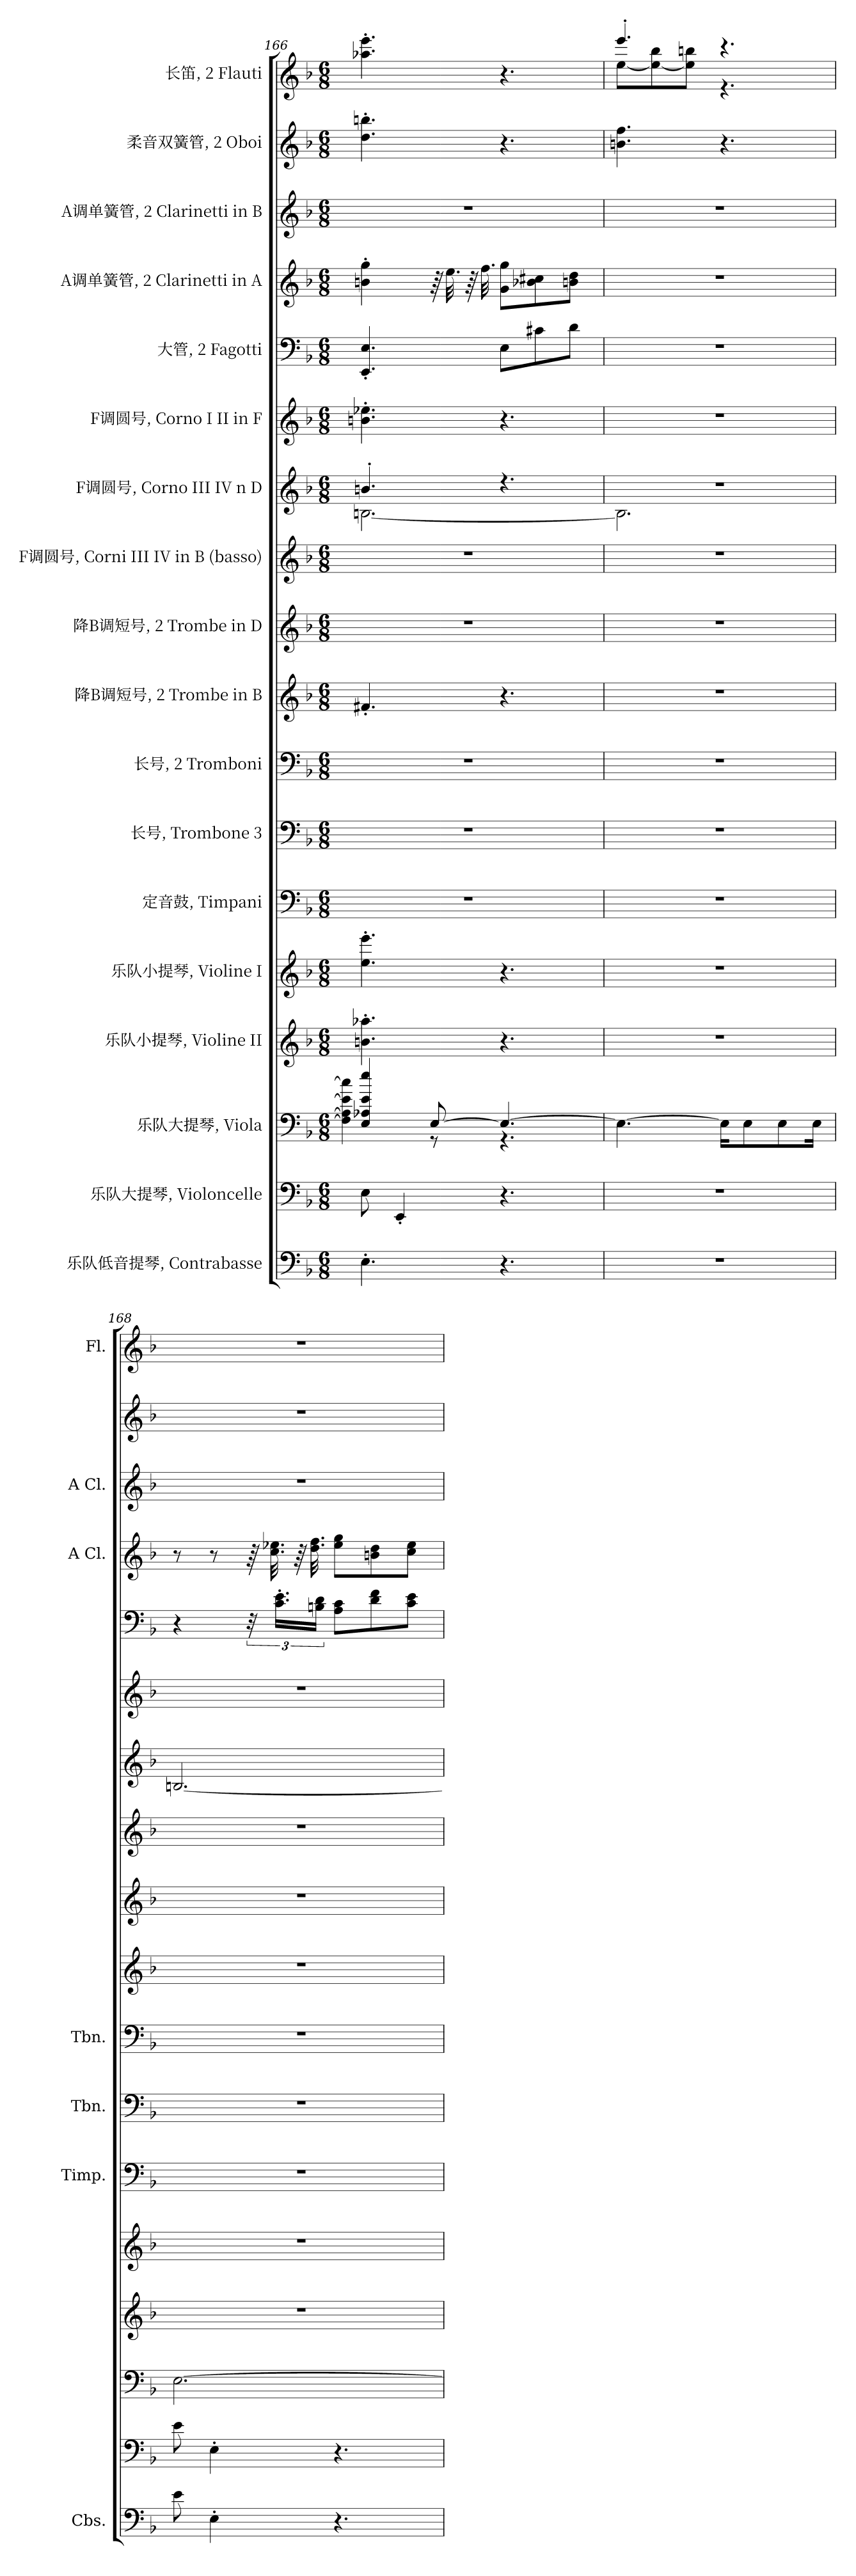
**kern	**kern	**kern	**kern	**kern	**kern	**kern	**kern	**kern	**kern	**kern	**kern	**kern	**kern	**kern	**kern	**kern	**kern
*part18	*part17	*part16	*part15	*part14	*part13	*part12	*part11	*part10	*part9	*part8	*part7	*part6	*part5	*part4	*part3	*part2	*part1
*staff18	*staff17	*staff16	*staff15	*staff14	*staff13	*staff12	*staff11	*staff10	*staff9	*staff8	*staff7	*staff6	*staff5	*staff4	*staff3	*staff2	*staff1
*I"乐队低音提琴, Contrabasse	*I"乐队大提琴, Violoncelle	*I"乐队大提琴, Viola	*I"乐队小提琴, Violine II	*I"乐队小提琴, Violine I	*I"定音鼓, Timpani	*I"长号, Trombone 3	*I"长号, 2 Tromboni	*I"降B调短号, 2 Trombe in B	*I"降B调短号, 2 Trombe in D	*I"F调圆号, Corni III IV in B (basso)	*I"F调圆号, Corno III IV n D	*I"F调圆号, Corno I II in F	*I"大管, 2 Fagotti	*I"A调单簧管, 2 Clarinetti in A	*I"A调单簧管, 2 Clarinetti in B	*I"柔音双簧管, 2 Oboi	*I"长笛, 2 Flauti
*I'Cbs.	*	*	*	*	*I'Timp.	*I'Tbn.	*I'Tbn.	*	*	*	*	*	*	*I'A Cl.	*I'A Cl.	*	*I'Fl.
!!LO:PB:g=z
*clefF4	*clefF4	*clefF4	*clefG2	*clefG2	*clefF4	*clefF4	*clefF4	*clefG2	*clefG2	*clefG2	*clefG2	*clefG2	*clefF4	*clefG2	*clefG2	*clefG2	*clefG2
*ITrd7c12	*	*	*	*	*	*	*	*ITrd1c2	*ITrd1c2	*ITrd4c7	*ITrd4c7	*ITrd4c7	*	*ITrd2c3	*ITrd2c3	*ITrd2c3	*
*k[b-]	*k[b-]	*k[b-]	*k[b-]	*k[b-]	*k[b-]	*k[b-]	*k[b-]	*k[b-e-a-]	*k[b-e-a-]	*k[b-e-]	*k[b-e-]	*k[b-e-]	*k[b-]	*k[f#c#]	*k[f#c#]	*k[f#c#]	*k[b-]
*M6/8	*M6/8	*M6/8	*M6/8	*M6/8	*M6/8	*M6/8	*M6/8	*M6/8	*M6/8	*M6/8	*M6/8	*M6/8	*M6/8	*M6/8	*M6/8	*M6/8	*M6/8
*MM94	*MM94	*MM94	*MM94	*MM94	*MM94	*MM94	*MM94	*MM94	*MM94	*MM94	*MM94	*MM94	*MM94	*MM94	*MM94	*MM94	*MM94
=166	=166	=166	=166	=166	=166	=166	=166	=166	=166	=166	=166	=166	=166	=166	=166	=166	=166
*	*	*^	*	*	*	*	*	*	*	*	*^	*	*	*	*	*	*
4.EE'\	8E\	4E/ 4A-X/ 4e/ 4ee/	4F\] 4A\] 4e-\] 4cc\]	4.bn\' 4.aa-X\'	4.ee\' 4.eee\'	2.r	2.r	2.r	4.en'/	2.r	2.r	4.en'/	[2.En\	4.en\' 4.a-X\'	4.EE/' 4.E/'	4g#X\' 4ee\'	2.r	4.b\' 4.gg#X\'	4.aa-X\' 4.eee\'
.	4EE'/	.	.	.	.	.	.	.	.	.	.	.	.	.	.	.	.	.	.
.	.	[8E/	8r	.	.	.	.	.	.	.	.	.	.	.	.	64r	.	.	.
.	.	.	.	.	.	.	.	.	.	.	.	.	.	.	.	32.cc#\	.	.	.
.	.	.	.	.	.	.	.	.	.	.	.	.	.	.	.	64r	.	.	.
.	.	.	.	.	.	.	.	.	.	.	.	.	.	.	.	32.dd\	.	.	.
*	*	*	*	*	*	*	*	*	*	*	*	*	*	*	*	*	*	*	*MM95
4.r	4.r	4.E/_	4.r	4.r	4.r	.	.	.	4.r	.	.	4.r	.	4.r	8E\L	8e\ 8ee\L	.	4.r	4.r
.	.	.	.	.	.	.	.	.	.	.	.	.	.	.	8c#X\	8gn\ 8a#X\	.	.	.
.	.	.	.	.	.	.	.	.	.	.	.	.	.	.	8d\J	8g#X\ 8b\J	.	.	.
*	*	*v	*v	*	*	*	*	*	*	*	*	*	*	*	*	*	*	*	*
=167	=167	=167	=167	=167	=167	=167	=167	=167	=167	=167	=167	=167	=167	=167	=167	=167	=167	=167
*	*	*	*	*	*	*	*	*	*	*	*	*	*	*	*	*	*	*MM94
*	*	*	*	*	*	*	*	*	*	*	*	*	*	*	*	*	*	*^
2.r	2.r	4.E\_	2.r	2.r	2.r	2.r	2.r	2.r	2.r	2.r	2.r	2.E\]	2.r	2.r	2.r	2.r	4.g#X\ 4.dd\	4.eee'/	[8ee\L
*	*	*	*	*	*	*	*	*	*	*	*	*	*	*	*	*	*	*MM97	*
.	.	.	.	.	.	.	.	.	.	.	.	.	.	.	.	.	.	.	8ee\_ 8bb-\
.	.	.	.	.	.	.	.	.	.	.	.	.	.	.	.	.	.	.	8ee\] 8bbn\J
*	*	*	*	*	*	*	*	*	*	*	*	*	*	*	*	*	*	*MM95	*
.	.	16E\KL]	.	.	.	.	.	.	.	.	.	.	.	.	.	.	4.r	4.r	4.r
.	.	8E\	.	.	.	.	.	.	.	.	.	.	.	.	.	.	.	.	.
.	.	8E\	.	.	.	.	.	.	.	.	.	.	.	.	.	.	.	.	.
.	.	16E\Jk	.	.	.	.	.	.	.	.	.	.	.	.	.	.	.	.	.
*	*	*	*	*	*	*	*	*	*	*	*v	*v	*	*	*	*	*	*v	*v
=168	=168	=168	=168	=168	=168	=168	=168	=168	=168	=168	=168	=168	=168	=168	=168	=168	=168
*	*	*	*	*	*	*	*	*	*	*	*	*	*	*	*	*	*MM94
8E\	8e\	[2.E\	2.r	2.r	2.r	2.r	2.r	2.r	2.r	2.r	[2.En/	2.r	4r	8r	2.r	2.r	2.r
4EE'\	4E'\	.	.	.	.	.	.	.	.	.	.	.	.	8r	.	.	.
.	.	.	.	.	.	.	.	.	.	.	.	.	48r	64r	.	.	.
.	.	.	.	.	.	.	.	.	.	.	.	.	.	32.a\ 32.ccn\	.	.	.
.	.	.	.	.	.	.	.	.	.	.	.	.	24.c\' 24.e\'LL	.	.	.	.
.	.	.	.	.	.	.	.	.	.	.	.	.	.	64r	.	.	.
.	.	.	.	.	.	.	.	.	.	.	.	.	.	32.b\ 32.dd\	.	.	.
.	.	.	.	.	.	.	.	.	.	.	.	.	24Bn\ 24d\JJ	.	.	.	.
4.r	4.r	.	.	.	.	.	.	.	.	.	.	.	8A\ 8c\L	8cc\ 8ee\L	.	.	.
.	.	.	.	.	.	.	.	.	.	.	.	.	8d\ 8f\	8g#X\ 8b\	.	.	.
.	.	.	.	.	.	.	.	.	.	.	.	.	8c\ 8e\J	8a\ 8cc\J	.	.	.
=	=	=	=	=	=	=	=	=	=	=	=	=	=	=	=	=	=
*-	*-	*-	*-	*-	*-	*-	*-	*-	*-	*-	*-	*-	*-	*-	*-	*-	*-
